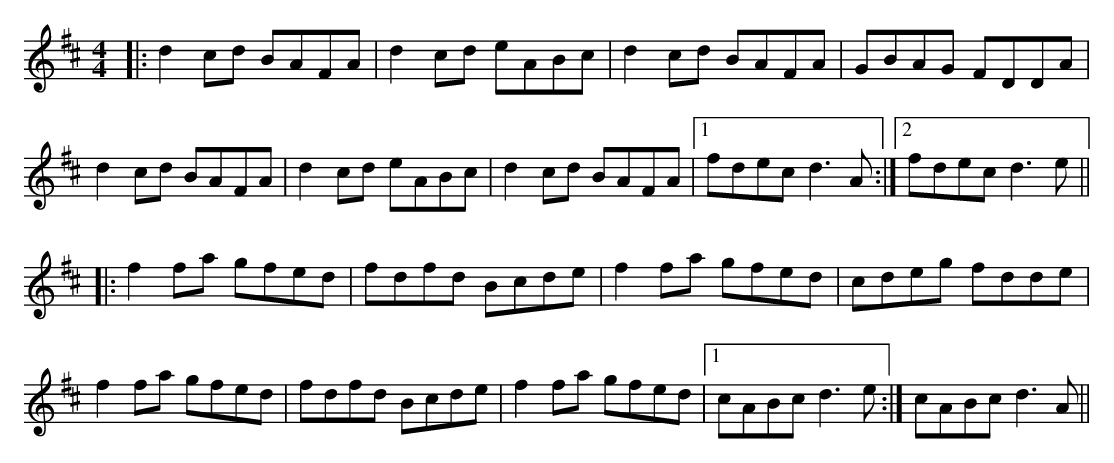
X:1
M:4/4
K:D
|:d2cd BAFA|d2cd eABc|d2cd BAFA|GBAG FDDA|
d2cd BAFA|d2cd eABc|d2cd BAFA|1 fdec d3A:|2 fdec d3e||
|:f2fa gfed|fdfd Bcde|f2fa gfed|cdeg fdde|
f2fa gfed|fdfd Bcde|f2fa gfed|1 cABc d3e:|cABc d3A||
